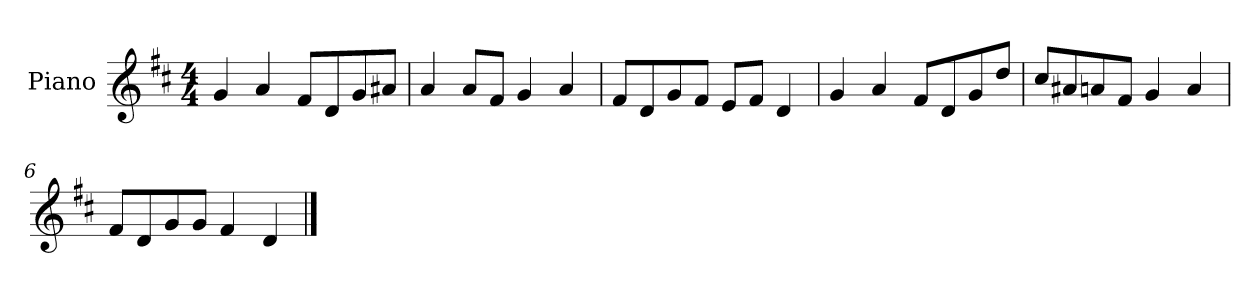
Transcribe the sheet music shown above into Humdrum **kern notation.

**kern
*part1
*staff1
*I"Piano
*I'P-no
*clefG2
*k[f#c#]
*M4/4
*MM90
=1
4g/
4a/
8f#/L
8d/
8g/
8a#X/J
=2
4a/
8a/L
8f#/J
4g/
4a/
=3
8f#/L
8d/
8g/
8f#/J
8e/L
8f#/J
4d/
=4
4g/
4a/
8f#/L
8d/
8g/
8dd/J
=5
8cc#/L
8a#X/
8an/
8f#/J
4g/
4a/
!!LO:LB:g=z
=6
8f#/L
8d/
8g/
8g/J
4f#/
4d/
==
*-
